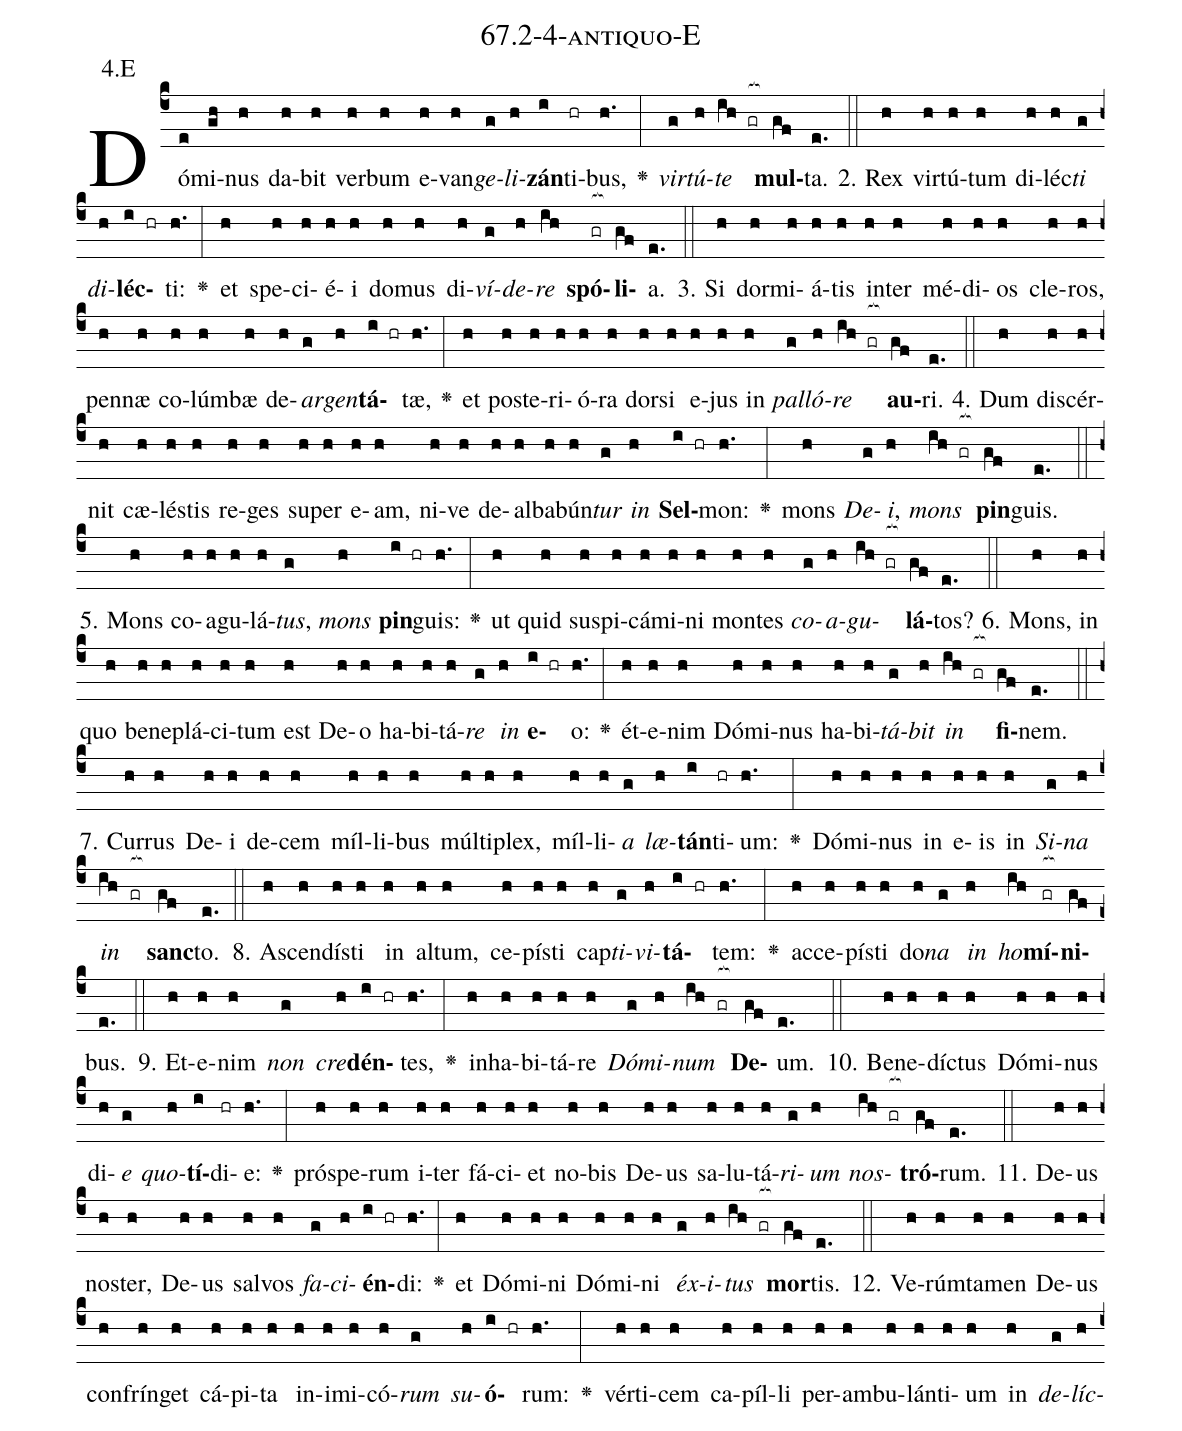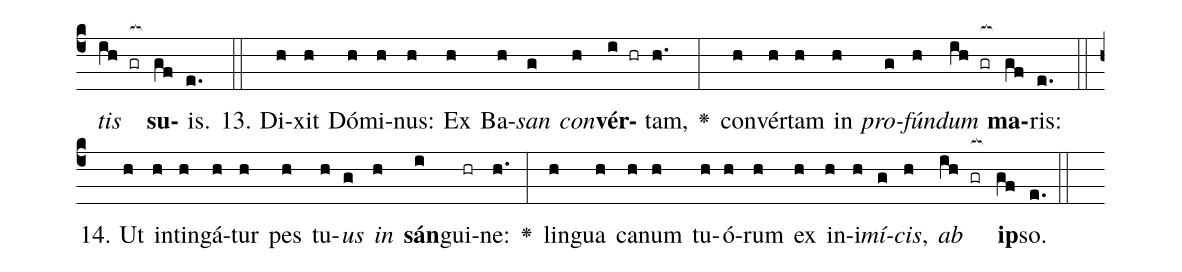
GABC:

name: 67.2-4-antiquo-E;
annotation: 4.E;
%%
(c4)Dó(e)mi(gh)nus(h) da(h)bit(h) ver(h)bum(h) e(h)van(h)<i>ge</i>(g)<i>li</i>(h)<b>zán</b>(i)ti(hr)bus,(h.) <v>\greheightstar</v>(:) <i>vir</i>(g)<i>tú</i>(h)<i>te</i>(ih gr[ocb:1{]) <b>mul</b>(gf[ocb:0}])ta.(e.) (::)
2. Rex(h) vir(h)tú(h)tum(h) di(h)léc(h)<i>ti</i>(g) <i>di</i>(h)<b>léc</b>(i hr)ti:(h.) <v>\greheightstar</v>(:) et(h) spe(h)ci(h)é(h)i(h) do(h)mus(h) di(h)<i>ví</i>(g)<i>de</i>(h)<i>re</i>(ih) <b>spó</b>(gr[ocb:1{])<b>li</b>(gf[ocb:0}])a.(e.) (::)
3. Si(h) dor(h)mi(h)á(h)tis(h) in(h)ter(h) mé(h)di(h)os(h) cle(h)ros,(h) pen(h)næ(h) co(h)lúm(h)bæ(h) de(h)<i>ar</i>(g)<i>gen</i>(h)<b>tá</b>(i hr)tæ,(h.) <v>\greheightstar</v>(:) et(h) post(h)e(h)ri(h)ó(h)ra(h) dor(h)si(h) e(h)jus(h) in(h) <i>pal</i>(g)<i>ló</i>(h)<i>re</i>(ih gr[ocb:1{]) <b>au</b>(gf[ocb:0}])ri.(e.) (::)
4. Dum(h) di(h)scér(h)nit(h) cæ(h)lés(h)tis(h) re(h)ges(h) su(h)per(h) e(h)am,(h) ni(h)ve(h) de(h)al(h)ba(h)bún(h)<i>tur</i>(g) <i>in</i>(h) <b>Sel</b>(i hr)mon:(h.) <v>\greheightstar</v>(:) mons(h) <i>De</i>(g)<i>i</i>,(h) <i>mons</i>(ih gr[ocb:1{]) <b>pin</b>(gf[ocb:0}])guis.(e.) (::)
5. Mons(h) co(h)a(h)gu(h)lá(h)<i>tus</i>,(g) <i>mons</i>(h) <b>pin</b>(i hr)guis:(h.) <v>\greheightstar</v>(:) ut(h) quid(h) su(h)spi(h)cá(h)mi(h)ni(h) mon(h)tes(h) <i>co</i>(g)<i>a</i>(h)<i>gu</i>(ih gr[ocb:1{])<b>lá</b>(gf[ocb:0}])tos?(e.) (::)
6. Mons,(h) in(h) quo(h) be(h)ne(h)plá(h)ci(h)tum(h) est(h) De(h)o(h) ha(h)bi(h)tá(h)<i>re</i>(g) <i>in</i>(h) <b>e</b>(i hr)o:(h.) <v>\greheightstar</v>(:) ét(h)e(h)nim(h) Dó(h)mi(h)nus(h) ha(h)bi(h)<i>tá</i>(g)<i>bit</i>(h) <i>in</i>(ih gr[ocb:1{]) <b>fi</b>(gf[ocb:0}])nem.(e.) (::)
7. Cur(h)rus(h) De(h)i(h) de(h)cem(h) míl(h)li(h)bus(h) múl(h)ti(h)plex,(h) míl(h)li(h)<i>a</i>(g) <i>læ</i>(h)<b>tán</b>(i)ti(hr)um:(h.) <v>\greheightstar</v>(:) Dó(h)mi(h)nus(h) in(h) e(h)is(h) in(h) <i>Si</i>(g)<i>na</i>(h) <i>in</i>(ih gr[ocb:1{]) <b>sanc</b>(gf[ocb:0}])to.(e.) (::)
8. A(h)scen(h)dís(h)ti(h) in(h) al(h)tum,(h) ce(h)pís(h)ti(h) cap(h)<i>ti</i>(g)<i>vi</i>(h)<b>tá</b>(i hr)tem:(h.) <v>\greheightstar</v>(:) ac(h)ce(h)pís(h)ti(h) do(h)<i>na</i>(g) <i>in</i>(h) <i>ho</i>(ih)<b>mí</b>(gr[ocb:1{])<b>ni</b>(gf[ocb:0}])bus.(e.) (::)
9. Et(h)e(h)nim(h) <i>non</i>(g) <i>cre</i>(h)<b>dén</b>(i hr)tes,(h.) <v>\greheightstar</v>(:) in(h)ha(h)bi(h)tá(h)re(h) <i>Dó</i>(g)<i>mi</i>(h)<i>num</i>(ih gr[ocb:1{]) <b>De</b>(gf[ocb:0}])um.(e.) (::)
10. Be(h)ne(h)díc(h)tus(h) Dó(h)mi(h)nus(h) di(h)<i>e</i>(g) <i>quo</i>(h)<b>tí</b>(i)di(hr)e:(h.) <v>\greheightstar</v>(:) pró(h)spe(h)rum(h) i(h)ter(h) fá(h)ci(h)et(h) no(h)bis(h) De(h)us(h) sa(h)lu(h)tá(h)<i>ri</i>(g)<i>um</i>(h) <i>nos</i>(ih gr[ocb:1{])<b>tró</b>(gf[ocb:0}])rum.(e.) (::)
11. De(h)us(h) nos(h)ter,(h) De(h)us(h) sal(h)vos(h) <i>fa</i>(g)<i>ci</i>(h)<b>én</b>(i hr)di:(h.) <v>\greheightstar</v>(:) et(h) Dó(h)mi(h)ni(h) Dó(h)mi(h)ni(h) <i>éx</i>(g)<i>i</i>(h)<i>tus</i>(ih gr[ocb:1{]) <b>mor</b>(gf[ocb:0}])tis.(e.) (::)
12. Ve(h)rúm(h)ta(h)men(h) De(h)us(h) con(h)frín(h)get(h) cá(h)pi(h)ta(h) in(h)i(h)mi(h)có(h)<i>rum</i>(g) <i>su</i>(h)<b>ó</b>(i hr)rum:(h.) <v>\greheightstar</v>(:) vér(h)ti(h)cem(h) ca(h)píl(h)li(h) per(h)am(h)bu(h)lán(h)ti(h)um(h) in(h) <i>de</i>(g)<i>líc</i>(h)<i>tis</i>(ih gr[ocb:1{]) <b>su</b>(gf[ocb:0}])is.(e.) (::)
13. Di(h)xit(h) Dó(h)mi(h)nus:(h) Ex(h) Ba(h)<i>san</i>(g) <i>con</i>(h)<b>vér</b>(i hr)tam,(h.) <v>\greheightstar</v>(:) con(h)vér(h)tam(h) in(h) <i>pro</i>(g)<i>fún</i>(h)<i>dum</i>(ih gr[ocb:1{]) <b>ma</b>(gf[ocb:0}])ris:(e.) (::)
14. Ut(h) in(h)tin(h)gá(h)tur(h) pes(h) tu(h)<i>us</i>(g) <i>in</i>(h) <b>sán</b>(i)gui(hr)ne:(h.) <v>\greheightstar</v>(:) lin(h)gua(h) ca(h)num(h) tu(h)ó(h)rum(h) ex(h) in(h)i(h)<i>mí</i>(g)<i>cis</i>,(h) <i>ab</i>(ih gr[ocb:1{]) <b>ip</b>(gf[ocb:0}])so.(e.) (::)
